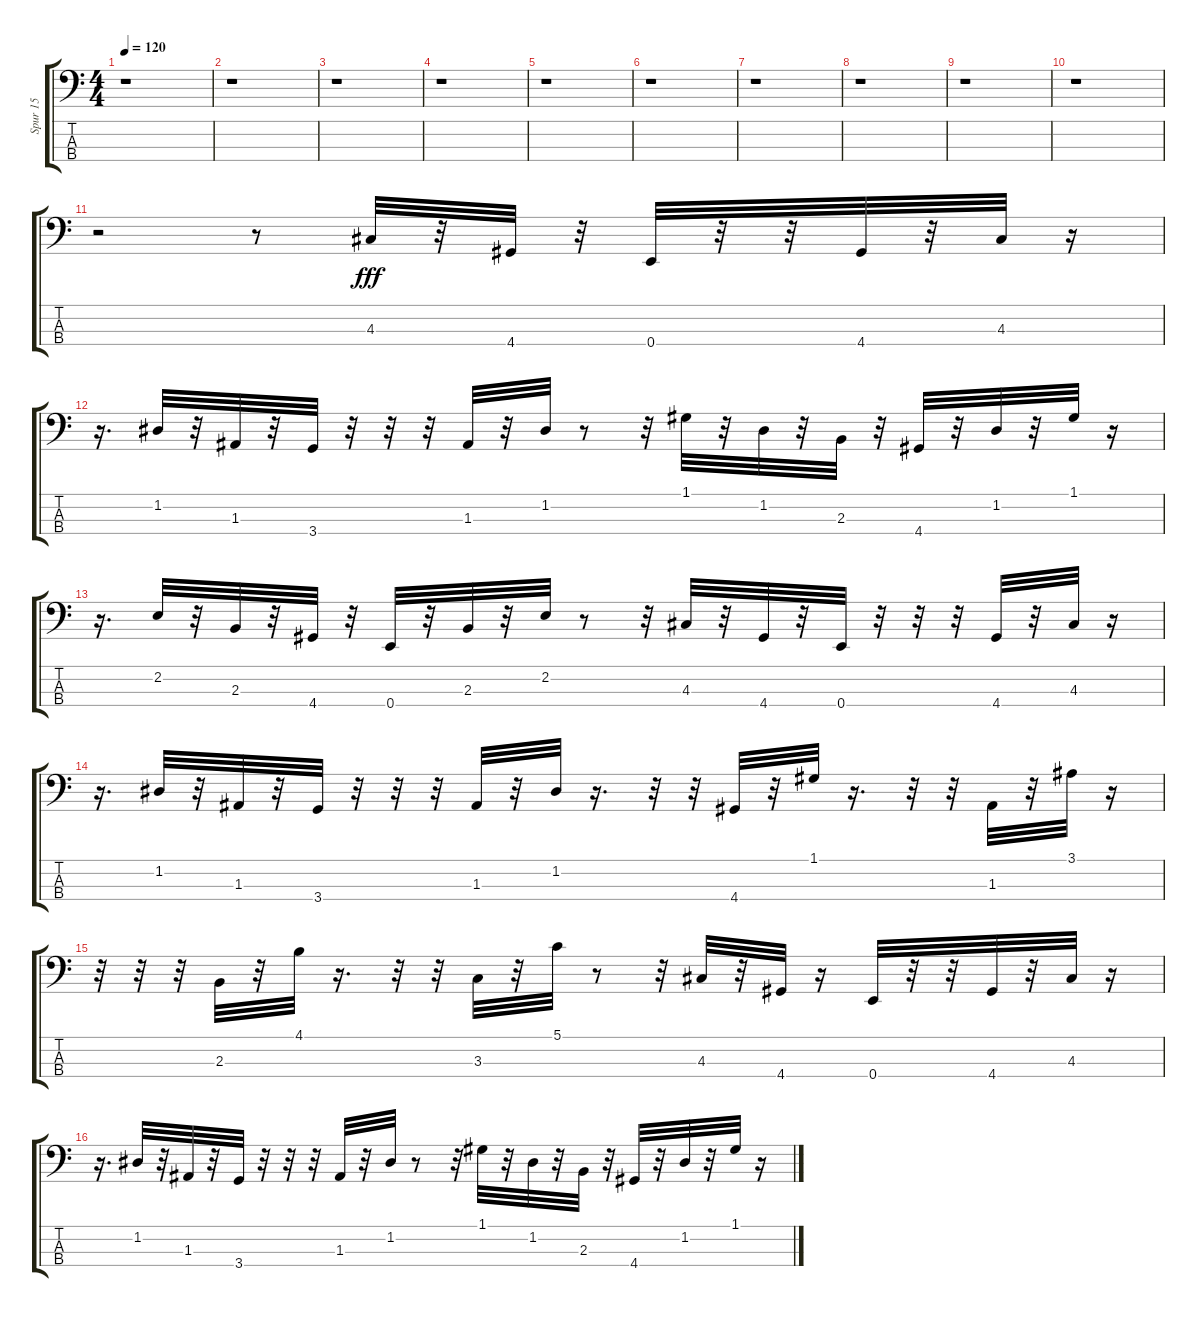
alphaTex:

\track ("Spur 15" "Spur 15") {instrument acousticguitarnylon}
\staff {score tabs}
\tuning (G2 D2 A1 E1) {hide}
\ts (4 4)
\tempo 120
\clef f4
\ks c
r.1{dy fff instrument acousticguitarnylon} |
r.1 |
r.1 |
r.1 |
r.1 |
r.1 |
r.1 |
r.1 |
r.1 |
r.1 |
r.2 r.8 4.3.32 r.32 4.4.32 r.32 0.4.32 r.32 r.32 4.4.32 r.32 4.3.32 r.16 |
r.16{d} 1.2.32 r.32 1.3.32 r.32 3.4.32 r.32 r.32 r.32 1.3.32 r.32 1.2.32 r.8 r.32 1.1.32 r.32 1.2.32 r.32 2.3.32 r.32 4.4.32 r.32 1.2.32 r.32 1.1.32 r.16 |
r.16{d} 2.2.32 r.32 2.3.32 r.32 4.4.32 r.32 0.4.32 r.32 2.3.32 r.32 2.2.32 r.8 r.32 4.3.32 r.32 4.4.32 r.32 0.4.32 r.32 r.32 r.32 4.4.32 r.32 4.3.32 r.16 |
r.16{d} 1.2.32 r.32 1.3.32 r.32 3.4.32 r.32 r.32 r.32 1.3.32 r.32 1.2.32 r.16{d} r.32 r.32 4.4.32 r.32 1.1.32 r.16{d} r.32 r.32 1.3.32 r.32 3.1.32 r.16 |
r.32 r.32 r.32 2.3.32 r.32 4.1.32 r.16{d} r.32 r.32 3.3.32 r.32 5.1.32 r.8 r.32 4.3.32 r.32 4.4.32 r.16 0.4.32 r.32 r.32 4.4.32 r.32 4.3.32 r.16 |
r.16{d} 1.2.32 r.32 1.3.32 r.32 3.4.32 r.32 r.32 r.32 1.3.32 r.32 1.2.32 r.8 r.32 1.1.32 r.32 1.2.32 r.32 2.3.32 r.32 4.4.32 r.32 1.2.32 r.32 1.1.32 r.16
